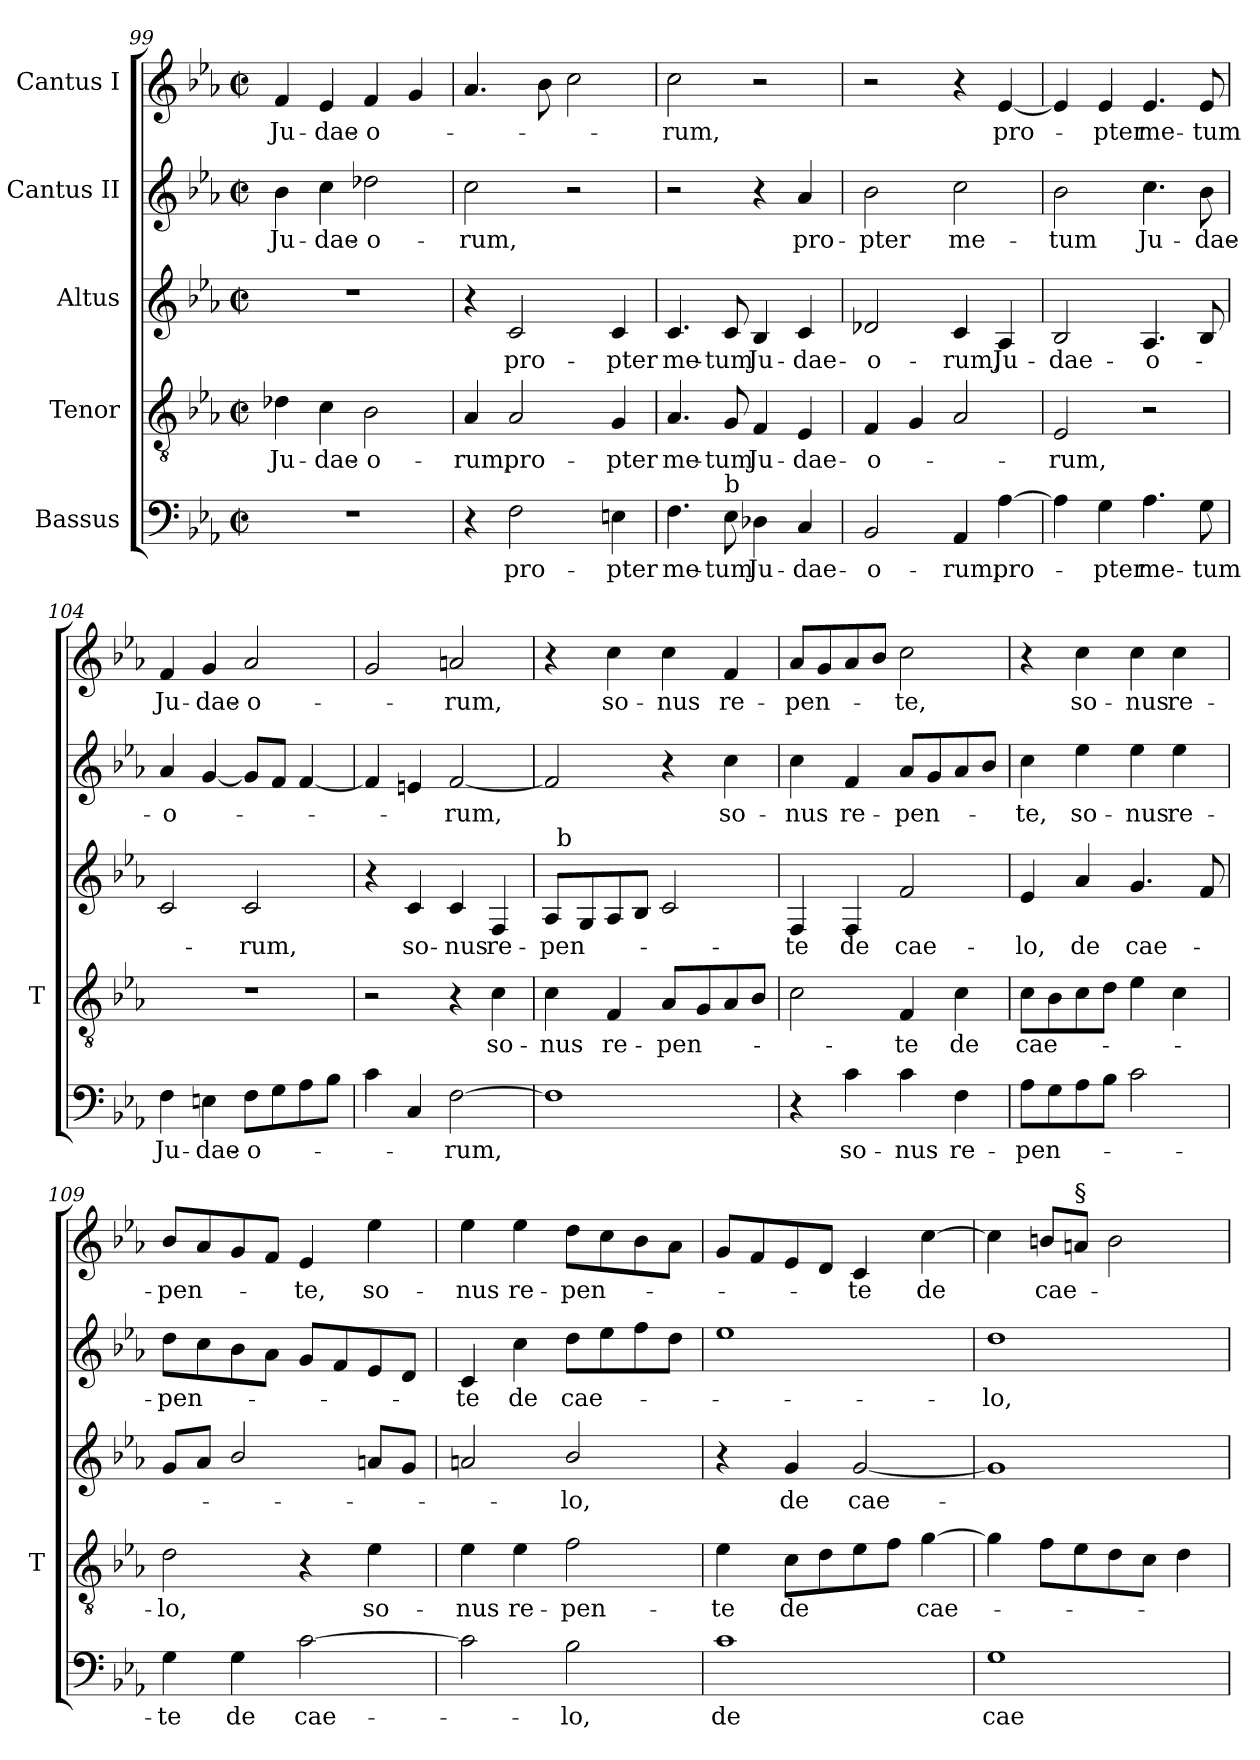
**kern	**text	**kern	**text	**kern	**text	**kern	**text	**kern	**text
*part5	*part5	*part4	*part4	*part3	*part3	*part2	*part2	*part1	*part1
*staff5	*staff5	*staff4	*staff4	*staff3	*staff3	*staff2	*staff2	*staff1	*staff1
*I"Bassus	*	*I"Tenor	*	*I"Altus	*	*I"Cantus II	*	*I"Cantus I	*
*	*	*I'T	*	*	*	*	*	*	*
!!LO:PB:g=z
*clefF4	*	*clefGv2	*	*clefG2	*	*clefG2	*	*clefG2	*
*	*	*ITrd7c12	*	*	*	*	*	*	*
*k[b-e-a-]	*	*k[b-e-a-]	*	*k[b-e-a-]	*	*k[b-e-a-]	*	*k[b-e-a-]	*
*E-:	*	*E-:	*	*E-:	*	*E-:	*	*E-:	*
*M2/2	*	*M2/2	*	*M2/2	*	*M2/2	*	*M2/2	*
*met(c|)	*	*met(c|)	*	*met(c|)	*	*met(c|)	*	*met(c|)	*
=99	=99	=99	=99	=99	=99	=99	=99	=99	=99
!	!	!	!LO:LY:b	!	!	!	!LO:LY:b	!	!LO:LY:b
1r	.	4D-X\	Ju-	1r	.	4b-\	Ju-	4f/	Ju-
!	!	!	!LO:LY:b	!	!	!	!LO:LY:b	!	!LO:LY:b
.	.	4C\	-dae-	.	.	4cc\	-dae-	4e-/	-dae-
!	!	!	!LO:LY:b	!	!	!	!LO:LY:b	!	!LO:LY:b
.	.	2BB-\	-o-	.	.	2dd-X\	-o-	4f/	-o-
.	.	.	.	.	.	.	.	4g/	.
=100	=100	=100	=100	=100	=100	=100	=100	=100	=100
!	!	!	!LO:LY:b	!	!	!	!LO:LY:b	!	!
4r	.	4AA-/	-rum,	4r	.	2cc\	-rum,	4.a-/	.
!	!LO:LY:b	!	!LO:LY:b	!	!LO:LY:b	!	!	!	!
2F\	pro-	2AA-/	pro-	2c/	pro-	.	.	.	.
.	.	.	.	.	.	.	.	8b-\	.
.	.	.	.	.	.	2r	.	2cc\	.
!	!LO:LY:b	!	!LO:LY:b	!	!LO:LY:b	!	!	!	!
4En\	-pter	4GG/	-pter	4c/	-pter	.	.	.	.
=101	=101	=101	=101	=101	=101	=101	=101	=101	=101
!	!LO:LY:b	!	!LO:LY:b	!	!LO:LY:b	!	!	!	!LO:LY:b
4.F\	me-	4.AA-/	me-	4.c/	me-	2r	.	2cc\	-rum,
!LO:TX:a:t=b	!	!	!	!	!	!	!	!	!
!	!LO:LY:b	!	!LO:LY:b	!	!LO:LY:b	!	!	!	!
8E-\	-tum	8GG/	-tum	8c/	-tum	.	.	.	.
!	!LO:LY:b	!	!LO:LY:b	!	!LO:LY:b	!	!	!	!
4D-X\	Ju-	4FF/	Ju-	4B-/	Ju-	4r	.	2r	.
!	!LO:LY:b	!	!LO:LY:b	!	!LO:LY:b	!	!LO:LY:b	!	!
4C/	-dae-	4EE-/	-dae-	4c/	-dae-	4a-/	pro-	.	.
=102	=102	=102	=102	=102	=102	=102	=102	=102	=102
!	!LO:LY:b	!	!LO:LY:b	!	!LO:LY:b	!	!LO:LY:b	!	!
2BB-/	-o-	4FF/	-o-	2d-X/	-o-	2b-\	-pter	2r	.
.	.	4GG/	.	.	.	.	.	.	.
!	!LO:LY:b	!	!	!	!LO:LY:b	!	!LO:LY:b	!	!
4AA-/	-rum,	2AA-/	.	4c/	-rum,	2cc\	me-	4r	.
!	!LO:LY:b	!	!	!	!LO:LY:b	!	!	!	!LO:LY:b
[>4A-\	pro-	.	.	4A-/	Ju-	.	.	[<4e-/	pro-
=103	=103	=103	=103	=103	=103	=103	=103	=103	=103
!	!	!	!LO:LY:b	!	!LO:LY:b	!	!LO:LY:b	!	!
4A-\]	.	2EE-/	-rum,	2B-/	-dae-	2b-\	-tum	4e-/]	.
!	!LO:LY:b	!	!	!	!	!	!	!	!LO:LY:b
4G\	-pter	.	.	.	.	.	.	4e-/	-pter
!	!LO:LY:b	!	!	!	!LO:LY:b	!	!LO:LY:b	!	!LO:LY:b
4.A-\	me-	2r	.	4.A-/	-o-	4.cc\	Ju-	4.e-/	me-
!	!LO:LY:b	!	!	!	!	!	!LO:LY:b	!	!LO:LY:b
8G\	-tum	.	.	8B-/	.	8b-\	-dae-	8e-/	-tum
=104	=104	=104	=104	=104	=104	=104	=104	=104	=104
!	!LO:LY:b	!	!	!	!	!	!LO:LY:b	!	!LO:LY:b
4F\	Ju-	1r	.	2c/	.	4a-/	-o-	4f/	Ju-
!	!LO:LY:b	!	!	!	!	!	!	!	!LO:LY:b
4En\	-dae-	.	.	.	.	[<4g/	.	4g/	-dae-
!	!LO:LY:b	!	!	!	!LO:LY:b	!	!	!	!LO:LY:b
8F\L	-o-	.	.	2c/	-rum,	8g/L]	.	2a-/	-o-
8G\	.	.	.	.	.	8f/J	.	.	.
8A-\	.	.	.	.	.	[<4f/	.	.	.
8B-\J	.	.	.	.	.	.	.	.	.
!!LO:LB:g=z
=105	=105	=105	=105	=105	=105	=105	=105	=105	=105
4c\	.	2r	.	4r	.	4f/]	.	2g/	.
!	!	!	!	!	!LO:LY:b	!	!	!	!
4C/	.	.	.	4c/	so-	4en/	.	.	.
!	!LO:LY:b	!	!	!	!LO:LY:b	!	!LO:LY:b	!	!LO:LY:b
[>2F\	-rum,	4r	.	4c/	-nus	[<2f/	-rum,	2an/	-rum,
!	!	!	!LO:LY:b	!	!LO:LY:b	!	!	!	!
.	.	4C\	so-	4F/	re-	.	.	.	.
=106	=106	=106	=106	=106	=106	=106	=106	=106	=106
!	!	!	!LO:LY:b	!	!LO:LY:b	!	!	!	!
*	*	*	*	*^	*	*	*	*	*
1F]	.	4C\	-nus	8A-/L	32ryy	-pen-	2f/]	.	4r	.
!	!	!	!	!	!LO:TX:a:t=b	!	!	!	!	!
.	.	.	.	.	2ryy	.	.	.	.	.
.	.	.	.	8G/	.	.	.	.	.	.
!	!	!	!LO:LY:b	!	!	!	!	!	!	!LO:LY:b
.	.	4FF/	re-	8A-/	.	.	.	.	4cc\	so-
.	.	.	.	8B-/J	.	.	.	.	.	.
!	!	!	!LO:LY:b	!	!	!	!	!	!	!LO:LY:b
.	.	8AA-/L	-pen-	2c/	.	.	4r	.	4cc\	-nus
.	.	.	.	.	4...ryy	.	.	.	.	.
.	.	8GG/	.	.	.	.	.	.	.	.
!	!	!	!	!	!	!	!	!LO:LY:b	!	!LO:LY:b
.	.	8AA-/	.	.	.	.	4cc\	so-	4f/	re-
.	.	8BB-/J	.	.	.	.	.	.	.	.
=107	=107	=107	=107	=107	=107	=107	=107	=107	=107	=107
!	!	!	!	!	!	!LO:LY:b	!	!LO:LY:b	!	!LO:LY:b
*	*	*	*	*v	*v	*	*	*	*	*
4r	.	2C\	.	4F/	-te	4cc\	-nus	8a-/L	-pen-
.	.	.	.	.	.	.	.	8g/	.
!	!LO:LY:b	!	!	!	!LO:LY:b	!	!LO:LY:b	!	!
4c\	so-	.	.	4F/	de	4f/	re-	8a-/	.
.	.	.	.	.	.	.	.	8b-/J	.
!	!LO:LY:b	!	!LO:LY:b	!	!LO:LY:b	!	!LO:LY:b	!	!LO:LY:b
4c\	-nus	4FF/	-te	2f/	cae-	8a-/L	-pen-	2cc\	-te,
.	.	.	.	.	.	8g/	.	.	.
!	!LO:LY:b	!	!LO:LY:b	!	!	!	!	!	!
4F\	re-	4C\	de	.	.	8a-/	.	.	.
.	.	.	.	.	.	8b-/J	.	.	.
=108	=108	=108	=108	=108	=108	=108	=108	=108	=108
!	!LO:LY:b	!	!LO:LY:b	!	!LO:LY:b	!	!LO:LY:b	!	!
8A-\L	-pen-	8C\L	cae-	4e-/	-lo,	4cc\	-te,	4r	.
8G\	.	8BB-\	.	.	.	.	.	.	.
!	!	!	!	!	!LO:LY:b	!	!LO:LY:b	!	!LO:LY:b
8A-\	.	8C\	.	4a-/	de	4ee-\	so-	4cc\	so-
8B-\J	.	8D\J	.	.	.	.	.	.	.
!	!	!	!	!	!LO:LY:b	!	!LO:LY:b	!	!LO:LY:b
2c\	.	4E-\	.	4.g/	cae-	4ee-\	-nus	4cc\	-nus
!	!	!	!	!	!	!	!LO:LY:b	!	!LO:LY:b
.	.	4C\	.	.	.	4ee-\	re-	4cc\	re-
.	.	.	.	8f/	.	.	.	.	.
=109	=109	=109	=109	=109	=109	=109	=109	=109	=109
!	!LO:LY:b	!	!LO:LY:b	!	!	!	!LO:LY:b	!	!LO:LY:b
4G\	-te	2D\	-lo,	8g/L	.	8dd\L	-pen-	8b-/L	-pen-
.	.	.	.	8a-/J	.	8cc\	.	8a-/	.
!	!LO:LY:b	!	!	!	!	!	!	!	!
4G\	de	.	.	2b-/	.	8b-\	.	8g/	.
.	.	.	.	.	.	8a-\J	.	8f/J	.
!	!LO:LY:b	!	!	!	!	!	!	!	!LO:LY:b
[>2c\	cae-	4r	.	.	.	8g/L	.	4e-/	-te,
.	.	.	.	.	.	8f/	.	.	.
!	!	!	!LO:LY:b	!	!	!	!	!	!LO:LY:b
.	.	4E-\	so-	8an/L	.	8e-/	.	4ee-\	so-
.	.	.	.	8g/J	.	8d/J	.	.	.
!!LO:LB:g=z
=110	=110	=110	=110	=110	=110	=110	=110	=110	=110
!	!	!	!LO:LY:b	!	!	!	!LO:LY:b	!	!LO:LY:b
2c\]	.	4E-\	-nus	2an/	.	4c/	-te	4ee-\	-nus
!	!	!	!LO:LY:b	!	!	!	!LO:LY:b	!	!LO:LY:b
.	.	4E-\	re-	.	.	4cc\	de	4ee-\	re-
!	!LO:LY:b	!	!LO:LY:b	!	!LO:LY:b	!	!LO:LY:b	!	!LO:LY:b
2B-\	-lo,	2F\	-pen-	2b-/	-lo,	8dd\L	cae-	8dd\L	-pen-
.	.	.	.	.	.	8ee-\	.	8cc\	.
.	.	.	.	.	.	8ff\	.	8b-\	.
.	.	.	.	.	.	8dd\J	.	8a-\J	.
=111	=111	=111	=111	=111	=111	=111	=111	=111	=111
!	!LO:LY:b	!	!LO:LY:b	!	!	!	!	!	!
1c	de	4E-\	-te	4r	.	1ee-	.	8g/L	.
.	.	.	.	.	.	.	.	8f/	.
!	!	!	!LO:LY:b	!	!LO:LY:b	!	!	!	!
.	.	8C\L	de	4g/	de	.	.	8e-/	.
.	.	8D\	.	.	.	.	.	8d/J	.
!	!	!	!	!	!LO:LY:b	!	!	!	!LO:LY:b
.	.	8E-\	.	[<2g/	cae-	.	.	4c/	-te
.	.	8F\J	.	.	.	.	.	.	.
!	!	!	!LO:LY:b	!	!	!	!	!	!LO:LY:b
.	.	[>4G\	cae-	.	.	.	.	[>4cc\	de
=112	=112	=112	=112	=112	=112	=112	=112	=112	=112
!	!LO:LY:b	!	!	!	!	!	!LO:LY:b	!	!
1G	cae-	4G\]	.	1g]	.	1dd	-lo,	4cc\]	.
!	!	!	!	!	!	!	!	!	!LO:LY:b
.	.	8F\L	.	.	.	.	.	8bn/L	cae-
!	!	!	!	!	!	!	!	!LO:TX:a:t=§	!
.	.	8E-\	.	.	.	.	.	8a/J	.
.	.	8D\	.	.	.	.	.	2b\	.
.	.	8C\J	.	.	.	.	.	.	.
.	.	4D\	.	.	.	.	.	.	.
=	=	=	=	=	=	=	=	=	=
*-	*-	*-	*-	*-	*-	*-	*-	*-	*-
